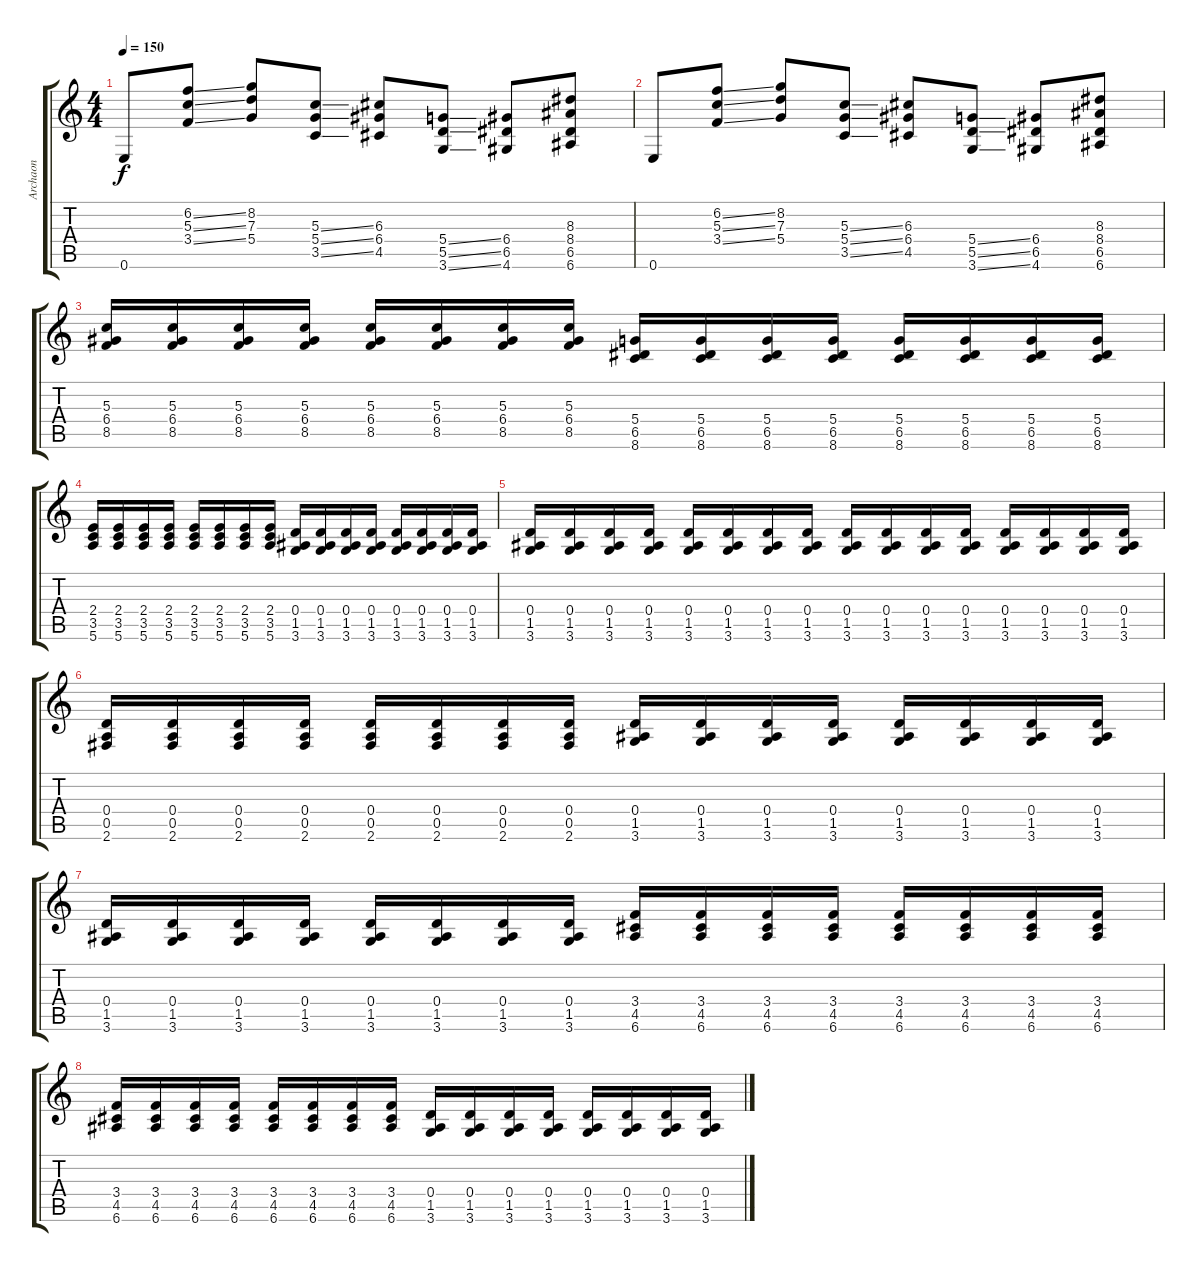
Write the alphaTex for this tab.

\track ("Archaon" "Archaon") {instrument distortionguitar}
\staff {score tabs}
\tuning (E4 B3 G3 D3 A2 E2) {hide}
\ts (4 4)
\tempo 150
\clef g2
\ks c
0.6.8{dy f} (6.2{ss} 5.3{ss} 3.4{ss}).8 (8.2 7.3 5.4).8 (5.3{ss} 5.4{ss} 3.5{ss}).8 (6.3 6.4 4.5).8 (5.4{ss} 5.5{ss} 3.6{ss}).8 (6.4 6.5 4.6).8 (8.3 8.4 6.5 6.6).8 |
0.6.8 (6.2{ss} 5.3{ss} 3.4{ss}).8 (8.2 7.3 5.4).8 (5.3{ss} 5.4{ss} 3.5{ss}).8 (6.3 6.4 4.5).8 (5.4{ss} 5.5{ss} 3.6{ss}).8 (6.4 6.5 4.6).8 (8.3 8.4 6.5 6.6).8 |
(5.3 6.4 8.5).16 (5.3 6.4 8.5).16 (5.3 6.4 8.5).16 (5.3 6.4 8.5).16 (5.3 6.4 8.5).16 (5.3 6.4 8.5).16 (5.3 6.4 8.5).16 (5.3 6.4 8.5).16 (5.4 6.5 8.6).16 (5.4 6.5 8.6).16 (5.4 6.5 8.6).16 (5.4 6.5 8.6).16 (5.4 6.5 8.6).16 (5.4 6.5 8.6).16 (5.4 6.5 8.6).16 (5.4 6.5 8.6).16 |
(2.4 3.5 5.6).16 (2.4 3.5 5.6).16 (2.4 3.5 5.6).16 (2.4 3.5 5.6).16 (2.4 3.5 5.6).16 (2.4 3.5 5.6).16 (2.4 3.5 5.6).16 (2.4 3.5 5.6).16 (0.4 1.5 3.6).16 (0.4 1.5 3.6).16 (0.4 1.5 3.6).16 (0.4 1.5 3.6).16 (0.4 1.5 3.6).16 (0.4 1.5 3.6).16 (0.4 1.5 3.6).16 (0.4 1.5 3.6).16 |
(0.4 1.5 3.6).16 (0.4 1.5 3.6).16 (0.4 1.5 3.6).16 (0.4 1.5 3.6).16 (0.4 1.5 3.6).16 (0.4 1.5 3.6).16 (0.4 1.5 3.6).16 (0.4 1.5 3.6).16 (0.4 1.5 3.6).16 (0.4 1.5 3.6).16 (0.4 1.5 3.6).16 (0.4 1.5 3.6).16 (0.4 1.5 3.6).16 (0.4 1.5 3.6).16 (0.4 1.5 3.6).16 (0.4 1.5 3.6).16 |
(0.4 0.5 2.6).16 (0.4 0.5 2.6).16 (0.4 0.5 2.6).16 (0.4 0.5 2.6).16 (0.4 0.5 2.6).16 (0.4 0.5 2.6).16 (0.4 0.5 2.6).16 (0.4 0.5 2.6).16 (0.4 1.5 3.6).16 (0.4 1.5 3.6).16 (0.4 1.5 3.6).16 (0.4 1.5 3.6).16 (0.4 1.5 3.6).16 (0.4 1.5 3.6).16 (0.4 1.5 3.6).16 (0.4 1.5 3.6).16 |
(0.4 1.5 3.6).16 (0.4 1.5 3.6).16 (0.4 1.5 3.6).16 (0.4 1.5 3.6).16 (0.4 1.5 3.6).16 (0.4 1.5 3.6).16 (0.4 1.5 3.6).16 (0.4 1.5 3.6).16 (3.4 4.5 6.6).16 (3.4 4.5 6.6).16 (3.4 4.5 6.6).16 (3.4 4.5 6.6).16 (3.4 4.5 6.6).16 (3.4 4.5 6.6).16 (3.4 4.5 6.6).16 (3.4 4.5 6.6).16 |
(3.4 4.5 6.6).16 (3.4 4.5 6.6).16 (3.4 4.5 6.6).16 (3.4 4.5 6.6).16 (3.4 4.5 6.6).16 (3.4 4.5 6.6).16 (3.4 4.5 6.6).16 (3.4 4.5 6.6).16 (0.4 1.5 3.6).16 (0.4 1.5 3.6).16 (0.4 1.5 3.6).16 (0.4 1.5 3.6).16 (0.4 1.5 3.6).16 (0.4 1.5 3.6).16 (0.4 1.5 3.6).16 (0.4 1.5 3.6).16
